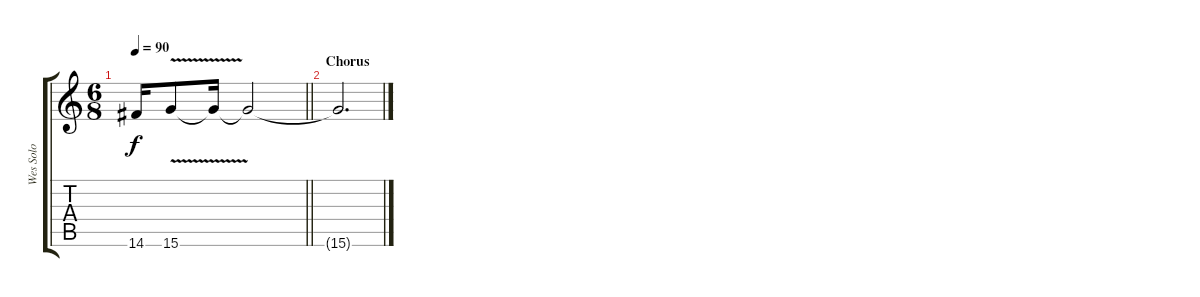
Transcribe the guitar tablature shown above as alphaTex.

\track ("Wes Solo" "Wes Solo") {instrument overdrivenguitar}
\staff {score tabs}
\tuning (E4 B3 G3 D3 A2 E2) {hide}
\ts (6 8)
\tempo 90
\clef g2
\barLineRight lightlight
\ks c
14.6.16{dy f} 15.6{v}.8 15.6{t}.16 15.6{t}.2 |
\section ("" "Chorus")
15.6{t}.2{d}
